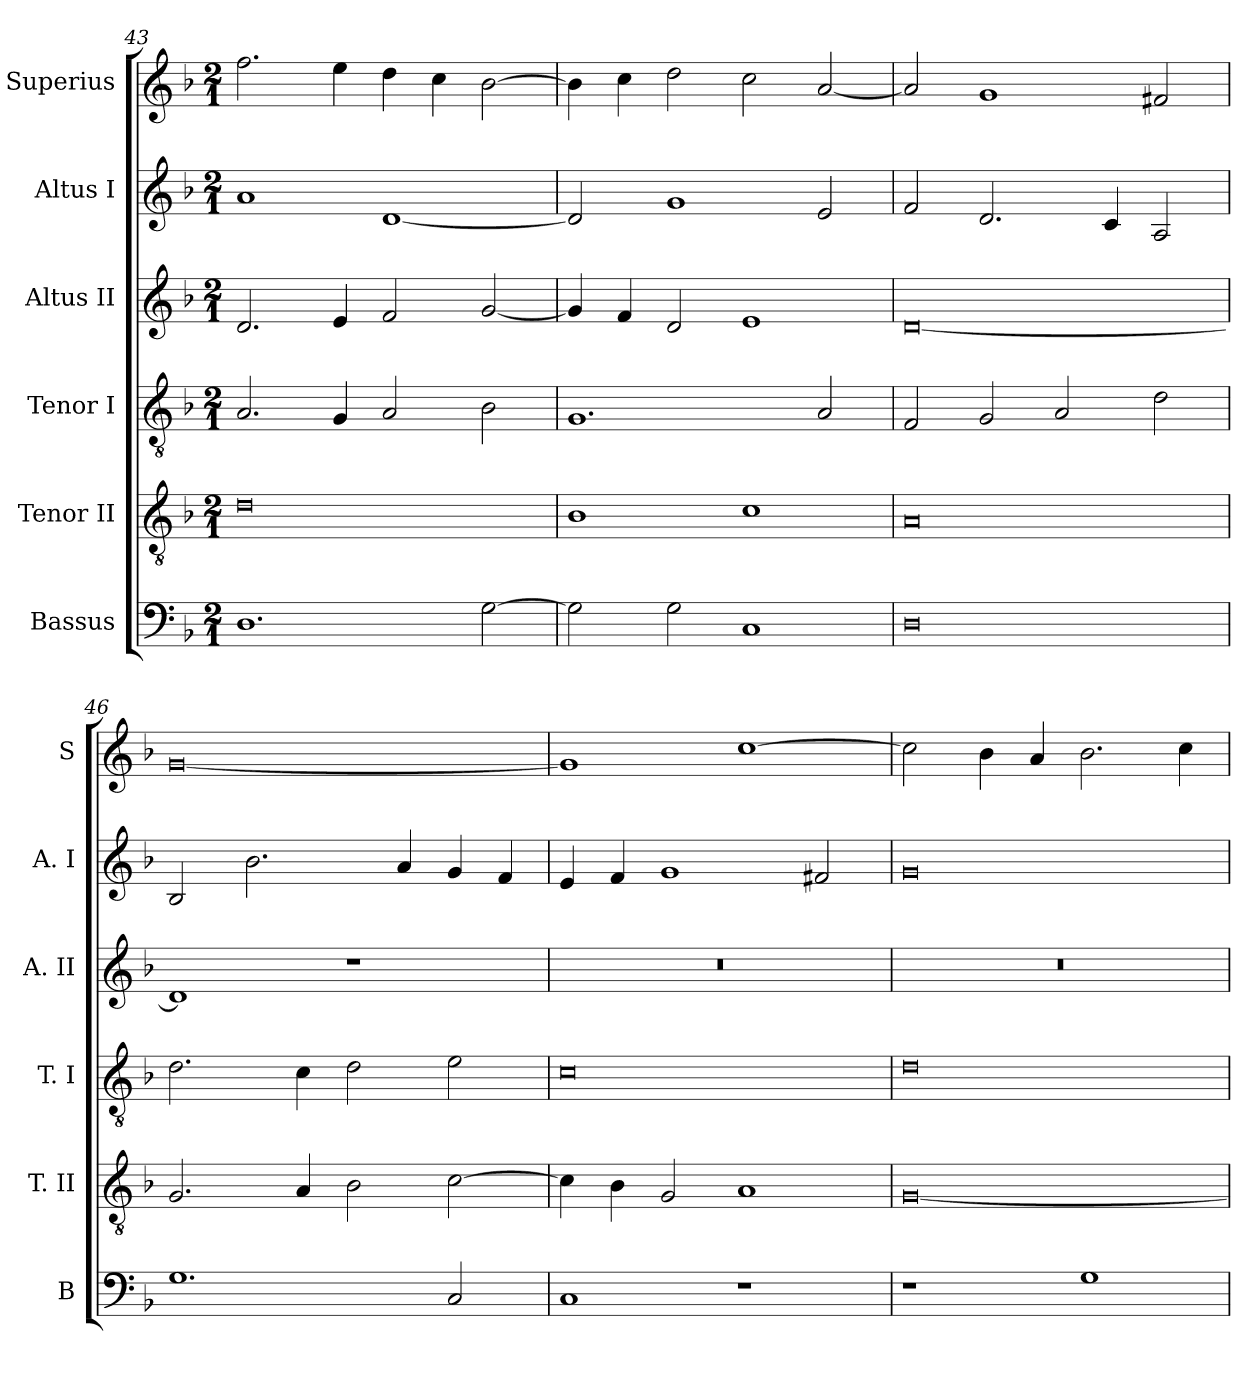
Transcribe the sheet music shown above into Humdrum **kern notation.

**kern	**kern	**kern	**kern	**kern	**kern
*part6	*part5	*part4	*part3	*part2	*part1
*staff6	*staff5	*staff4	*staff3	*staff2	*staff1
*I"Bassus	*I"Tenor II	*I"Tenor I	*I"Altus II	*I"Altus I	*I"Superius
*I'B	*I'T. II	*I'T. I	*I'A. II	*I'A. I	*I'S
*clefF4	*clefGv2	*clefGv2	*clefG2	*clefG2	*clefG2
*k[b-]	*k[b-]	*k[b-]	*k[b-]	*k[b-]	*k[b-]
*F:	*F:	*F:	*F:	*F:	*F:
*M2/1	*M2/1	*M2/1	*M2/1	*M2/1	*M2/1
=43	=43	=43	=43	=43	=43
1.D	0d	2.A	2.d	1a	2.ff
.	.	4G	4e	.	4ee
.	.	2A	2f	[1d	4dd
.	.	.	.	.	4cc
[2G	.	2B-	[2g	.	[2b-
=44	=44	=44	=44	=44	=44
2G]	1B-	1.G	4g]	2d]	4b-]
.	.	.	4f	.	4cc
2G	.	.	2d	1g	2dd
1C	1c	.	1e	.	2cc
.	.	2A	.	2e	[2a
=45	=45	=45	=45	=45	=45
0D	0A	2F	[0d	2f	2a]
.	.	2G	.	2.d	1g
.	.	2A	.	.	.
.	.	.	.	4c	.
.	.	2d	.	2A	2f#X
=46	=46	=46	=46	=46	=46
1.G	2.G	2.d	1d]	2B-	[0g
.	.	.	.	2.b-	.
.	4A	4c	.	.	.
.	2B-	2d	1r	.	.
.	.	.	.	4a	.
2C	[2c	2e	.	4g	.
.	.	.	.	4f	.
=47	=47	=47	=47	=47	=47
1C	4c]	0c	0r	4e	1g]
.	4B-	.	.	4f	.
.	2G	.	.	1g	.
1r	1A	.	.	.	[1cc
.	.	.	.	2f#X	.
=48	=48	=48	=48	=48	=48
1r	[0G	0d	0r	0g	2cc]
.	.	.	.	.	4b-
.	.	.	.	.	4a
1G	.	.	.	.	2.b-
.	.	.	.	.	4cc
=	=	=	=	=	=
*-	*-	*-	*-	*-	*-
